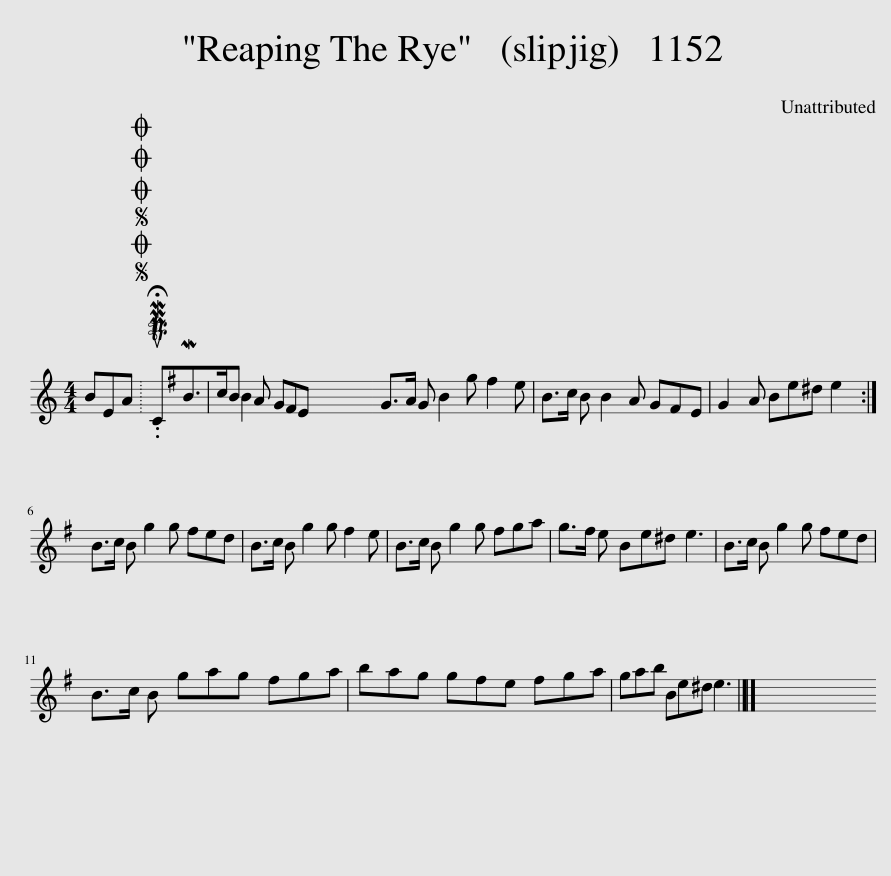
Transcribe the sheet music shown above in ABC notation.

X:1
L:1/8
M:4/4
I:linebreak $
K:C
V:1 treble
V:1
 BEA |SOSOOO .!fermata!PMTuCMB>cB B2 A G^FE | G>A G B2 g ^f2 e | B>c B B2 A G^FE | G2 A Be^d e2 :|$ %5
 B>c B g2 g ^fed | B>c B g2 g ^f2 e | B>c B g2 g ^fga | g>^f e Be^d e3 | B>c B g2 g ^fed |$ %10
 B>c B gag ^fga | bag g^fe fga | gab Be^d e3 |] %13
